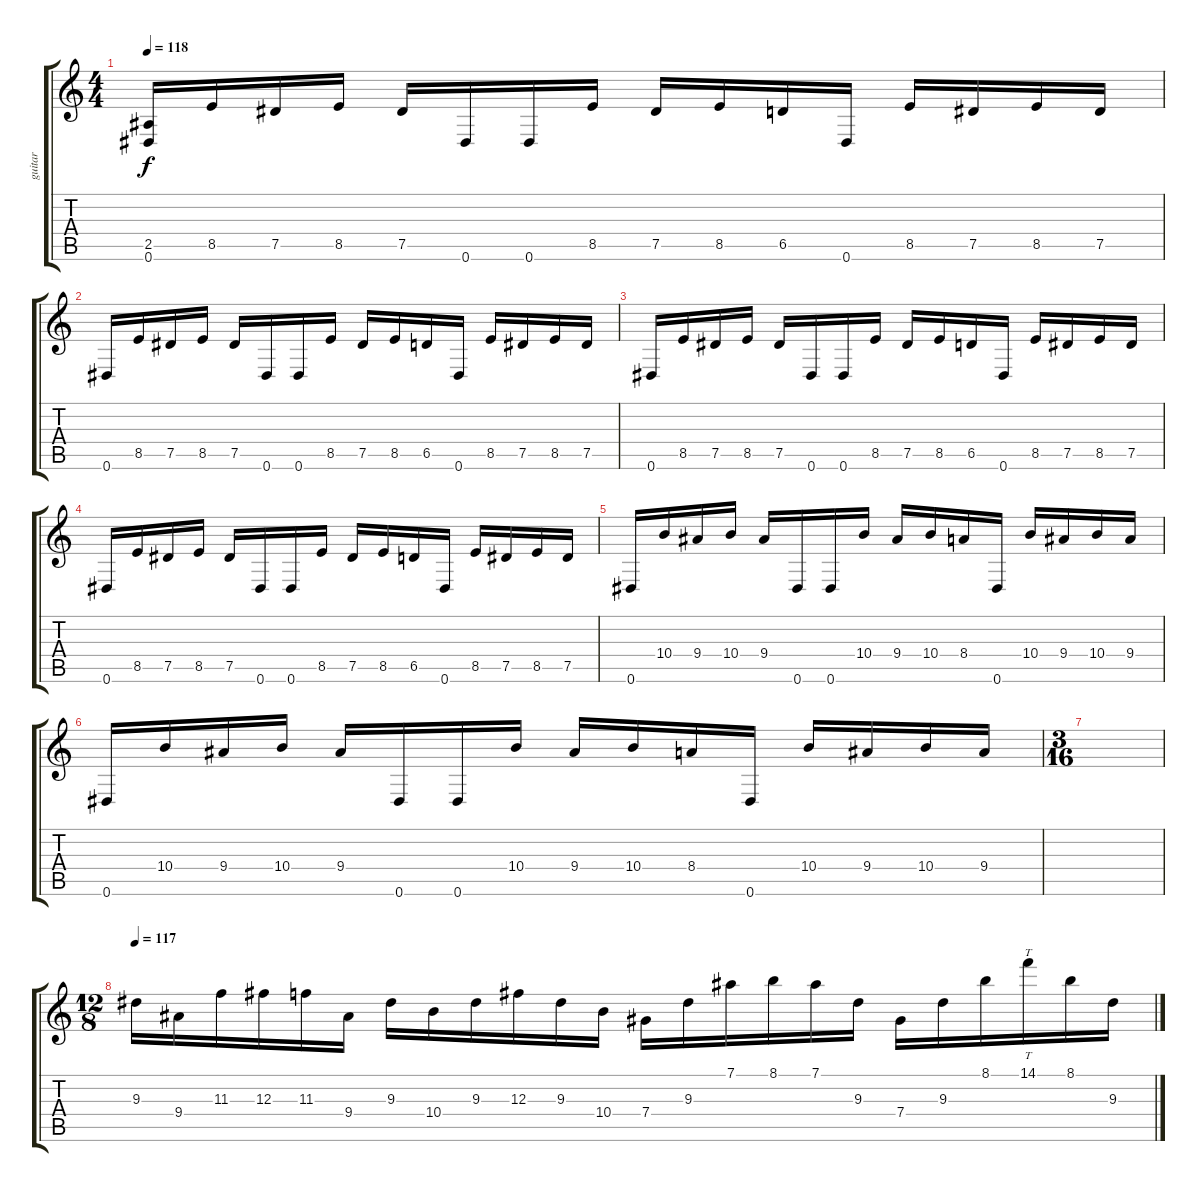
\track ("guitar" "guitar") {instrument distortionguitar}
\staff {score tabs}
\tuning (Eb4 Bb3 Gb3 Db3 Ab2 Eb2) {hide}
\ts (4 4)
\tempo 118
\clef g2
\ks c
(2.5 0.6).16{dy f} 8.5.16 7.5.16 8.5.16 7.5.16 0.6.16 0.6.16 8.5.16 7.5.16 8.5.16 6.5.16 0.6.16 8.5.16 7.5.16 8.5.16 7.5.16 |
0.6.16 8.5.16 7.5.16 8.5.16 7.5.16 0.6.16 0.6.16 8.5.16 7.5.16 8.5.16 6.5.16 0.6.16 8.5.16 7.5.16 8.5.16 7.5.16 |
0.6.16 8.5.16 7.5.16 8.5.16 7.5.16 0.6.16 0.6.16 8.5.16 7.5.16 8.5.16 6.5.16 0.6.16 8.5.16 7.5.16 8.5.16 7.5.16 |
0.6.16 8.5.16 7.5.16 8.5.16 7.5.16 0.6.16 0.6.16 8.5.16 7.5.16 8.5.16 6.5.16 0.6.16 8.5.16 7.5.16 8.5.16 7.5.16 |
0.6.16 10.4.16 9.4.16 10.4.16 9.4.16 0.6.16 0.6.16 10.4.16 9.4.16 10.4.16 8.4.16 0.6.16 10.4.16 9.4.16 10.4.16 9.4.16 |
0.6.16 10.4.16 9.4.16 10.4.16 9.4.16 0.6.16 0.6.16 10.4.16 9.4.16 10.4.16 8.4.16 0.6.16 10.4.16 9.4.16 10.4.16 9.4.16 |
\ts (3 16)
|
\ts (12 8)
\tempo 117
9.3.16 9.4.16 11.3.16 12.3.16 11.3.16 9.4.16 9.3.16 10.4.16 9.3.16 12.3.16 9.3.16 10.4.16 7.4.16 9.3.16 7.1.16 8.1.16 7.1.16 9.3.16 7.4.16 9.3.16 8.1.16 14.1.16{tt} 8.1.16 9.3.16
